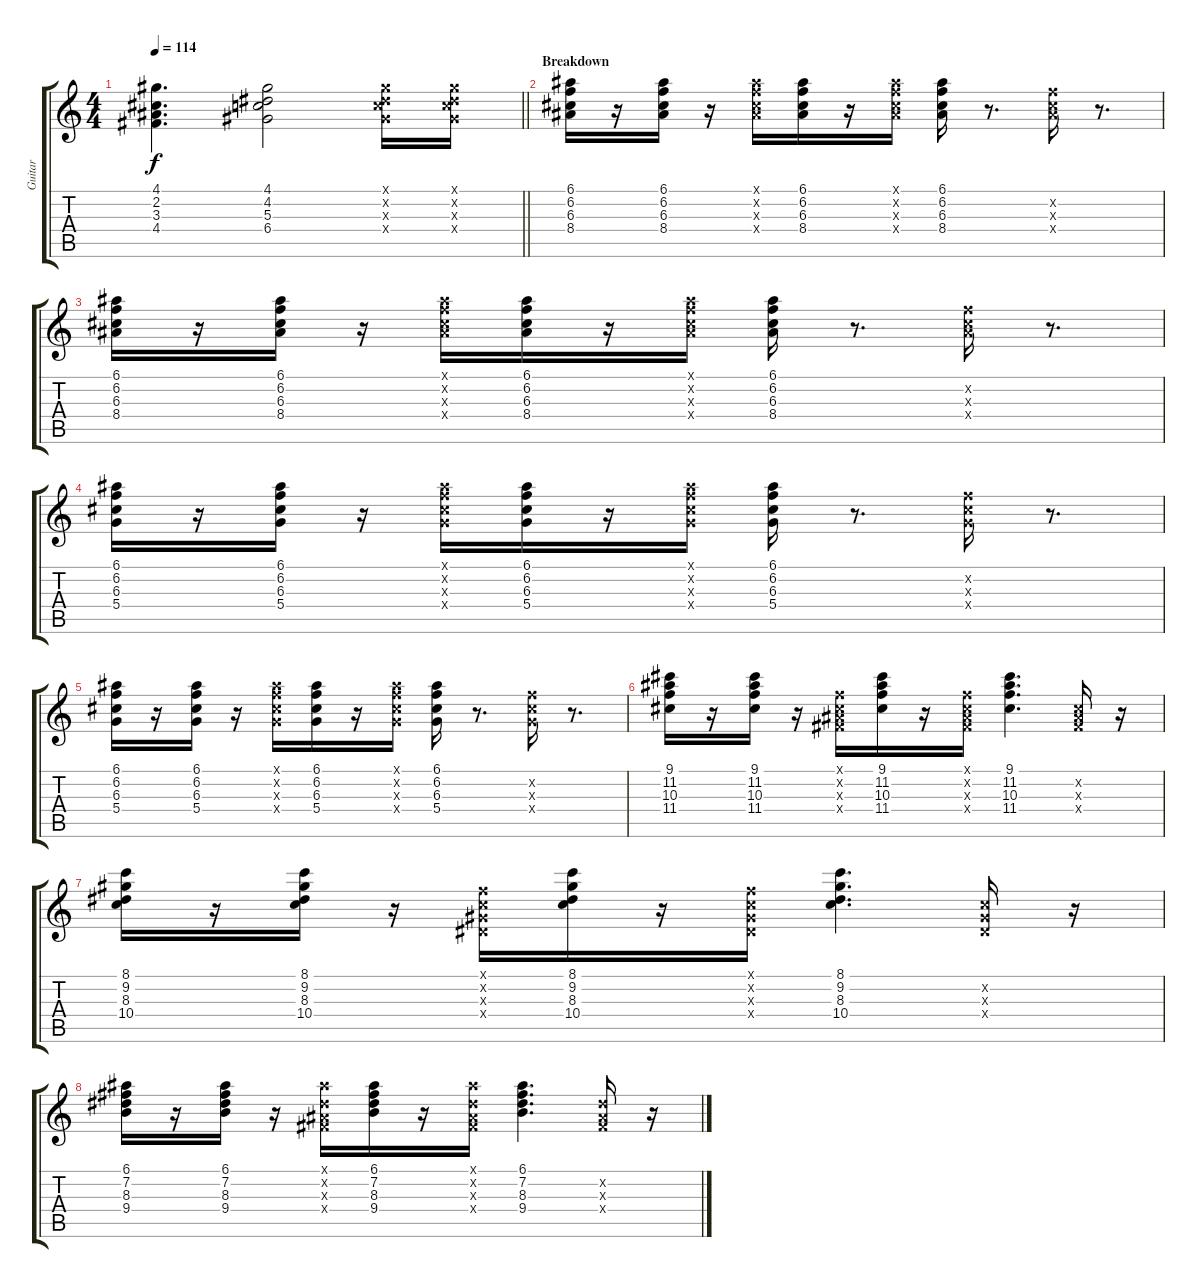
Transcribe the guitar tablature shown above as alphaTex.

\track ("Guitar" "Guitar") {instrument electricguitarclean}
\staff {score tabs}
\tuning (E4 B3 G3 D3 A2 E2) {hide}
\ts (4 4)
\tempo 114
\clef g2
\barLineRight lightlight
\ks c
(4.1 2.2 3.3 4.4).4{d dy f} (4.1 4.2 5.3 6.4).2 (4.1{x} 4.2{x} 5.3{x} 6.4{x}).16 (4.1{x} 4.2{x} 5.3{x} 6.4{x}).16 |
\section ("" "Breakdown")
(6.1 6.2 6.3 8.4).16 r.16 (6.1 6.2 6.3 8.4).16 r.16 (6.1{x} 6.2{x} 6.3{x} 8.4{x}).16 (6.1 6.2 6.3 8.4).16 r.16 (6.1{x} 6.2{x} 6.3{x} 8.4{x}).16 (6.1 6.2 6.3 8.4).16 r.8{d} (6.2{x} 6.3{x} 8.4{x}).16 r.8{d} |
(6.1 6.2 6.3 8.4).16 r.16 (6.1 6.2 6.3 8.4).16 r.16 (6.1{x} 6.2{x} 6.3{x} 8.4{x}).16 (6.1 6.2 6.3 8.4).16 r.16 (6.1{x} 6.2{x} 6.3{x} 8.4{x}).16 (6.1 6.2 6.3 8.4).16 r.8{d} (6.2{x} 6.3{x} 8.4{x}).16 r.8{d} |
(6.1 6.2 6.3 5.4).16 r.16 (6.1 6.2 6.3 5.4).16 r.16 (6.1{x} 6.2{x} 6.3{x} 5.4{x}).16 (6.1 6.2 6.3 5.4).16 r.16 (6.1{x} 6.2{x} 6.3{x} 5.4{x}).16 (6.1 6.2 6.3 5.4).16 r.8{d} (6.2{x} 6.3{x} 5.4{x}).16 r.8{d} |
(6.1 6.2 6.3 5.4).16 r.16 (6.1 6.2 6.3 5.4).16 r.16 (6.1{x} 6.2{x} 6.3{x} 5.4{x}).16 (6.1 6.2 6.3 5.4).16 r.16 (6.1{x} 6.2{x} 6.3{x} 5.4{x}).16 (6.1 6.2 6.3 5.4).16 r.8{d} (6.2{x} 6.3{x} 5.4{x}).16 r.8{d} |
(9.1 11.2 10.3 11.4).16 r.16 (9.1 11.2 10.3 11.4).16 r.16 (1.1{x} 2.2{x} 3.3{x} 4.4{x}).16 (9.1 11.2 10.3 11.4).16 r.16 (1.1{x} 2.2{x} 3.3{x} 4.4{x}).16 (9.1 11.2 10.3 11.4).4{d} (2.2{x} 3.3{x} 4.4{x}).16 r.16 |
(8.1 9.2 8.3 10.4).16 r.16 (8.1 9.2 8.3 10.4).16 r.16 (1.1{x} 1.2{x} 1.3{x} 1.4{x}).16 (8.1 9.2 8.3 10.4).16 r.16 (1.1{x} 1.2{x} 1.3{x} 1.4{x}).16 (8.1 9.2 8.3 10.4).4{d} (1.2{x} 1.3{x} 1.4{x}).16 r.16 |
(6.1 7.2 8.3 9.4).16 r.16 (6.1 7.2 8.3 9.4).16 r.16 (6.1{x} 4.2{x} 3.3{x} 4.4{x}).16 (6.1 7.2 8.3 9.4).16 r.16 (6.1{x} 4.2{x} 3.3{x} 4.4{x}).16 (6.1 7.2 8.3 9.4).4{d} (4.2{x} 3.3{x} 4.4{x}).16 r.16
